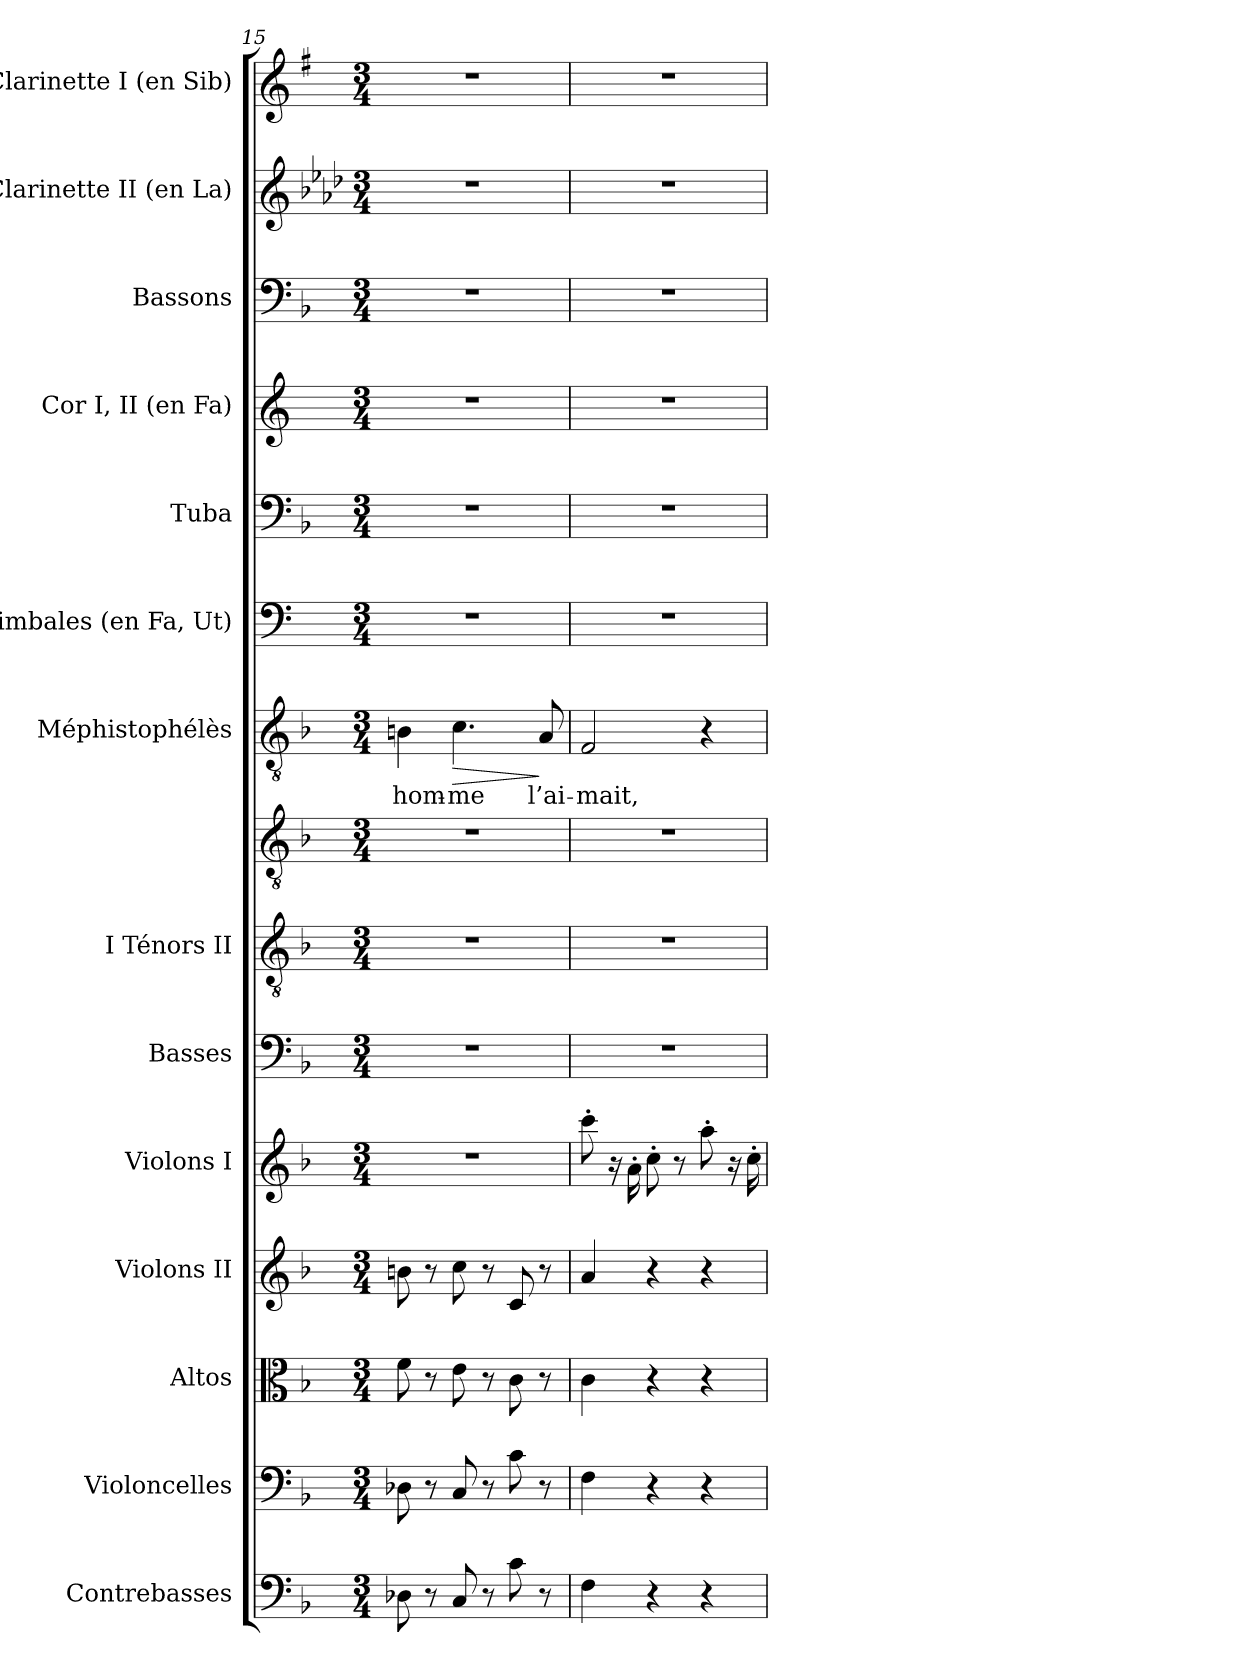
**kern	**kern	**kern	**kern	**kern	**kern	**kern	**kern	**kern	**text	**dynam	**kern	**kern	**kern	**kern	**kern	**kern
*part14	*part13	*part12	*part11	*part10	*part9	*part8	*part8	*part7	*part7	*part7	*part6	*part5	*part4	*part3	*part2	*part1
*staff15	*staff14	*staff13	*staff12	*staff11	*staff10	*staff9	*staff8	*staff7	*staff7	*staff7	*staff6	*staff5	*staff4	*staff3	*staff2	*staff1
*I"Contrebasses	*I"Violoncelles	*I"Altos	*I"Violons II	*I"Violons I	*I"Basses	*I"I  Ténors  II	*	*I"Méphistophélès	*	*	*I"Timbales (en Fa, Ut)	*I"Tuba	*I"Cor I, II (en Fa)	*I"Bassons	*I"Clarinette II (en La)	*I"Clarinette I (en Sib)
*I'C-b.	*I'Vlles	*I'Altos	*I'Vns II	*I'Vns I	*I'Basses	*I'Tén.	*	*I'Méphist.	*	*	*	*I'Tb.	*I'Cor (Fa)	*I'Bns	*I'Cl. (La)	*I'Cl. (Sib)
!!LO:PB:g=z
*clefF4	*clefF4	*clefC3	*clefG2	*clefG2	*clefF4	*clefGv2	*clefGv2	*clefGv2	*	*	*clefF4	*clefF4	*clefG2	*clefF4	*clefG2	*clefG2
*ITrd7c12	*	*	*	*	*	*ITrd7c12	*ITrd7c12	*ITrd7c12	*	*	*	*	*ITrd4c7	*	*ITrd2c3	*ITrd1c2
*k[b-]	*k[b-]	*k[b-]	*k[b-]	*k[b-]	*k[b-]	*k[b-]	*k[b-]	*k[b-]	*	*	*k[]	*k[b-]	*k[b-]	*k[b-]	*k[b-]	*k[b-]
*F:	*F:	*F:	*F:	*F:	*F:	*F:	*F:	*F:	*	*	*C:	*F:	*F:	*F:	*F:	*F:
*M3/4	*M3/4	*M3/4	*M3/4	*M3/4	*M3/4	*M3/4	*M3/4	*M3/4	*	*	*M3/4	*M3/4	*M3/4	*M3/4	*M3/4	*M3/4
=15	=15	=15	=15	=15	=15	=15	=15	=15	=15	=15	=15	=15	=15	=15	=15	=15
!	!	!	!	!LO:N:vis=1	!LO:N:vis=1	!LO:N:vis=1	!LO:N:vis=1	!	!	!	!	!	!	!	!	!
!	!	!	!	!	!	!	!	!	!LO:LY:b:color=#000000	!	!LO:N:vis=1	!LO:N:vis=1	!LO:N:vis=1	!LO:N:vis=1	!LO:N:vis=1	!LO:N:vis=1
8DD-Xi\	8D-Xi\	8fi\	8bni\	2.r	2.r	2.r	2.r	4BBni\	hom-	.	2.r	2.r	2.r	2.r	2.r	2.r
8r	8r	8r	8r	.	.	.	.	.	.	.	.	.	.	.	.	.
!	!	!	!	!	!	!	!	!	!LO:LY:b:color=#000000	!LO:HP:b	!	!	!	!	!	!
8CCi/	8Ci/	8ei\	8cci\	.	.	.	.	4.Ci\	-me	>	.	.	.	.	.	.
8r	8r	8r	8r	.	.	.	.	.	.	.	.	.	.	.	.	.
8Ci\	8ci\	8ci\	8ci/	.	.	.	.	.	.	.	.	.	.	.	.	.
!	!	!	!	!	!	!	!	!	!LO:LY:b:color=#000000	!	!	!	!	!	!	!
8r	8r	8r	8r	.	.	.	.	8AAi/	l’ai-	]	.	.	.	.	.	.
=16	=16	=16	=16	=16	=16	=16	=16	=16	=16	=16	=16	=16	=16	=16	=16	=16
!	!	!	!	!	!LO:N:vis=1	!LO:N:vis=1	!LO:N:vis=1	!	!	!	!	!	!	!	!	!
!	!	!	!	!	!	!	!	!	!LO:LY:b:color=#000000	!	!LO:N:vis=1	!LO:N:vis=1	!LO:N:vis=1	!LO:N:vis=1	!LO:N:vis=1	!LO:N:vis=1
4FFi\	4Fi\	4ci\	4ai/	8ccc'i\	2.r	2.r	2.r	2FFi/	-mait,	.	2.r	2.r	2.r	2.r	2.r	2.r
.	.	.	.	16r	.	.	.	.	.	.	.	.	.	.	.	.
.	.	.	.	16a'i\	.	.	.	.	.	.	.	.	.	.	.	.
4r	4r	4r	4r	8cc'i\	.	.	.	.	.	.	.	.	.	.	.	.
.	.	.	.	8r	.	.	.	.	.	.	.	.	.	.	.	.
4r	4r	4r	4r	8aa'i\	.	.	.	4r	.	.	.	.	.	.	.	.
.	.	.	.	16r	.	.	.	.	.	.	.	.	.	.	.	.
.	.	.	.	16cc'i\	.	.	.	.	.	.	.	.	.	.	.	.
=	=	=	=	=	=	=	=	=	=	=	=	=	=	=	=	=
*-	*-	*-	*-	*-	*-	*-	*-	*-	*-	*-	*-	*-	*-	*-	*-	*-
